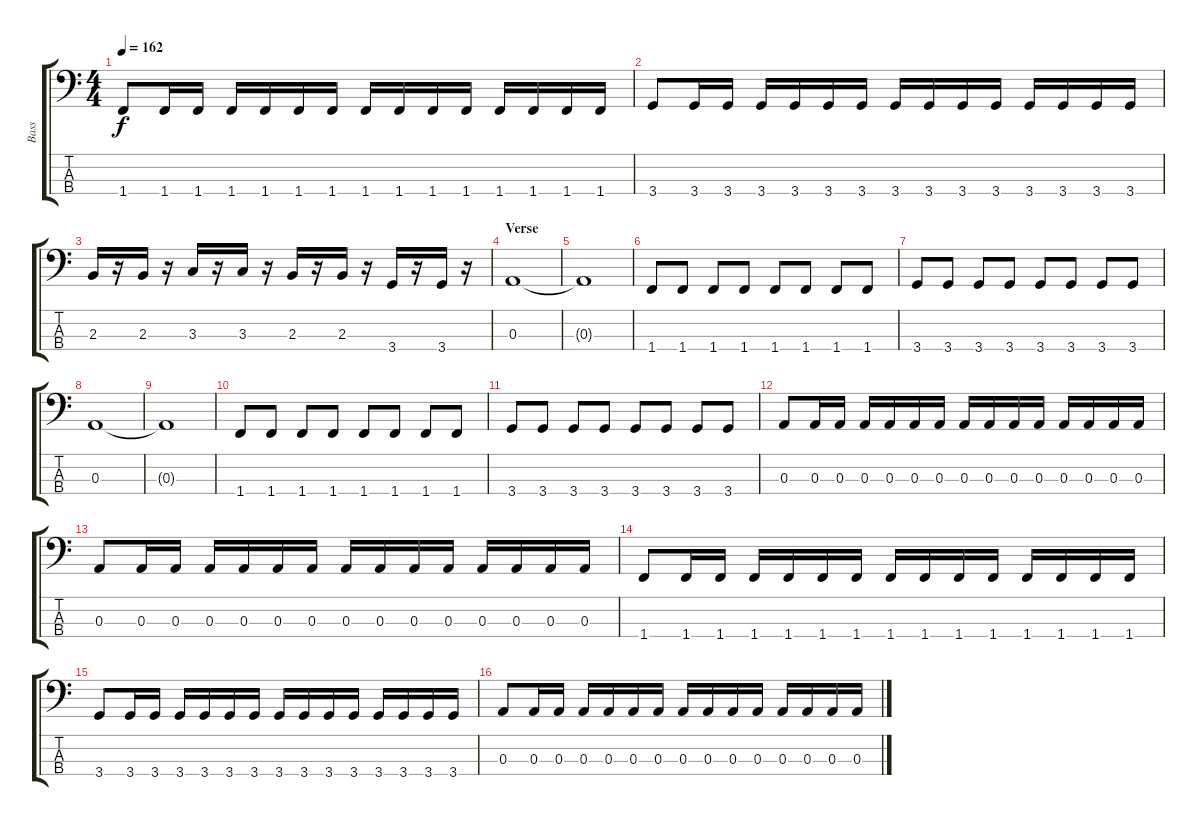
\track ("Bass" "Bass") {instrument electricbassfinger}
\staff {score tabs}
\tuning (G2 D2 A1 E1) {hide}
\ts (4 4)
\tempo 162
\clef f4
\ks c
1.4.8{dy f} 1.4.16 1.4.16 1.4.16 1.4.16 1.4.16 1.4.16 1.4.16 1.4.16 1.4.16 1.4.16 1.4.16 1.4.16 1.4.16 1.4.16 |
3.4.8 3.4.16 3.4.16 3.4.16 3.4.16 3.4.16 3.4.16 3.4.16 3.4.16 3.4.16 3.4.16 3.4.16 3.4.16 3.4.16 3.4.16 |
2.3.16 r.16 2.3.16 r.16 3.3.16 r.16 3.3.16 r.16 2.3.16 r.16 2.3.16 r.16 3.4.16 r.16 3.4.16 r.16 |
\section ("" "Verse")
0.3.1 |
0.3{t}.1 |
1.4.8 1.4.8 1.4.8 1.4.8 1.4.8 1.4.8 1.4.8 1.4.8 |
3.4.8 3.4.8 3.4.8 3.4.8 3.4.8 3.4.8 3.4.8 3.4.8 |
0.3.1 |
0.3{t}.1 |
1.4.8 1.4.8 1.4.8 1.4.8 1.4.8 1.4.8 1.4.8 1.4.8 |
3.4.8 3.4.8 3.4.8 3.4.8 3.4.8 3.4.8 3.4.8 3.4.8 |
0.3.8 0.3.16 0.3.16 0.3.16 0.3.16 0.3.16 0.3.16 0.3.16 0.3.16 0.3.16 0.3.16 0.3.16 0.3.16 0.3.16 0.3.16 |
0.3.8 0.3.16 0.3.16 0.3.16 0.3.16 0.3.16 0.3.16 0.3.16 0.3.16 0.3.16 0.3.16 0.3.16 0.3.16 0.3.16 0.3.16 |
1.4.8 1.4.16 1.4.16 1.4.16 1.4.16 1.4.16 1.4.16 1.4.16 1.4.16 1.4.16 1.4.16 1.4.16 1.4.16 1.4.16 1.4.16 |
3.4.8 3.4.16 3.4.16 3.4.16 3.4.16 3.4.16 3.4.16 3.4.16 3.4.16 3.4.16 3.4.16 3.4.16 3.4.16 3.4.16 3.4.16 |
0.3.8 0.3.16 0.3.16 0.3.16 0.3.16 0.3.16 0.3.16 0.3.16 0.3.16 0.3.16 0.3.16 0.3.16 0.3.16 0.3.16 0.3.16
